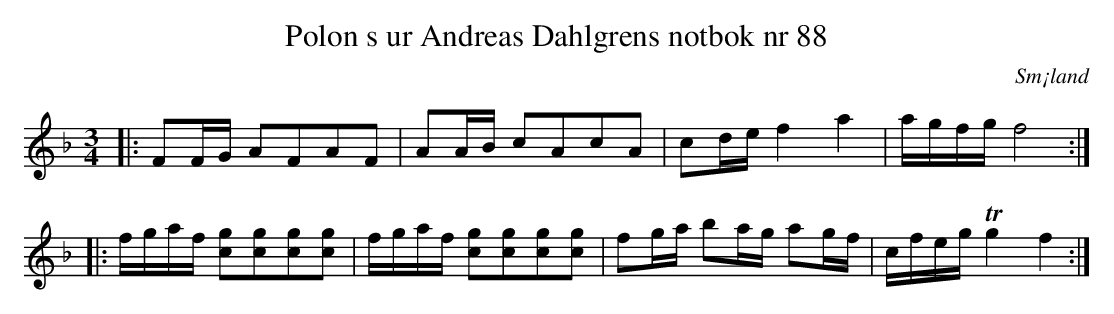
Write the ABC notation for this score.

X:1
T:Polon s ur Andreas Dahlgrens notbok nr 88
O:Sm¡land
M:3/4
L:8
K:F
|: FF/2G/2 AFAF | AA/2B/2 cAcA | cd/2e/2 f2 a2 | a/2g/2f/2g/2 f4 :|
|: f/2g/2a/2f/2 [cg][cg][cg][cg] | f/2g/2a/2f/2 [cg][cg][cg][cg] | fg/2a/2 ba/2g/2 ag/2f/2| c/2f/2e/2g/2 Tg2 f2 :|
